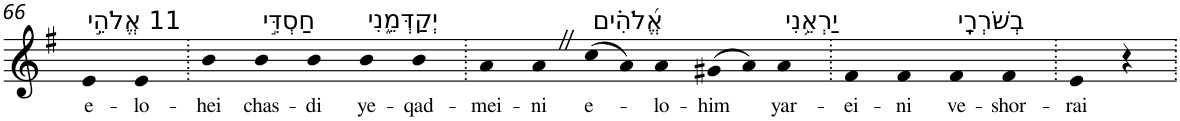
**kern	**text
*part1	*part1
*staff1	*staff1
*I"Piano	*
*I'Pno	*
!!LO:PB:g=z
*clefG2	*
*k[f#]	*
*G:	*
=66	=66
!LO:TX:a:t=11 אֱלֹהֵ֣י	!
!	!LO:LY:b
4e	e-
!	!LO:LY:b
4e	-lo-
=67.	=67.
!	!LO:LY:b
4b	-hei
!LO:TX:a:t=חַסְדִּ֣י	!
!	!LO:LY:b
4b	chas-
!	!LO:LY:b
4b	-di
!LO:TX:a:t=יְקַדְּמֵ֑נִי	!
!	!LO:LY:b
4b	ye-
!	!LO:LY:b
4b	-qad-
=68.	=68.
!	!LO:LY:b
4a	-mei-
!	!LO:LY:b
4aZ	-ni
!LO:TX:a:t=אֱ֝לֹהִ֗ים	!
!	!LO:LY:b
(>8cc	e-
8a)	.
!	!LO:LY:b
4a	-lo-
!	!LO:LY:b
(>8g#X	-him
8a)	.
!LO:TX:a:t=יַרְאֵ֥נִי	!
!	!LO:LY:b
4a	yar-
=69.	=69.
!	!LO:LY:b
4f#	-ei-
!	!LO:LY:b
4f#	-ni
!LO:TX:a:t=בְשֹׁרְרָֽי	!
!	!LO:LY:b
4f#	ve-
!	!LO:LY:b
4f#	-shor-
=70.	=70.
!	!LO:LY:b
4e	-rai
4r	.
=.	=.
*-	*-
